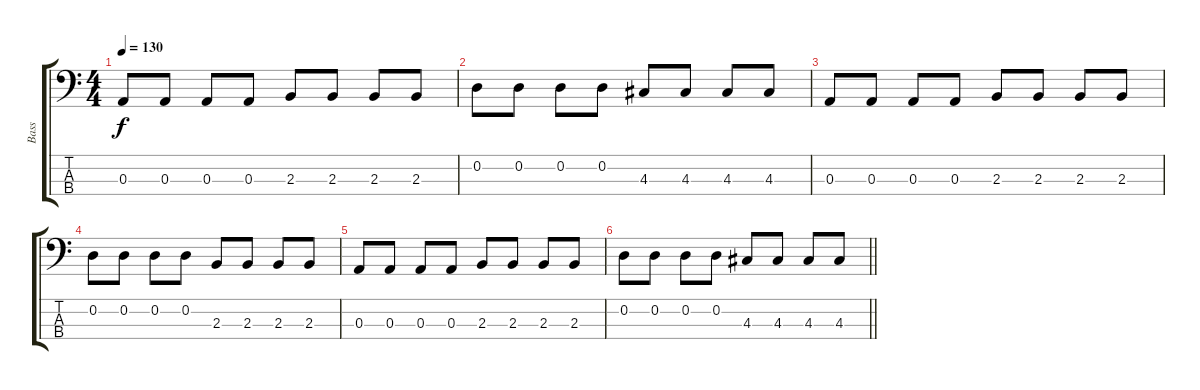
\track ("Bass" "Bass") {instrument electricbasspick}
\staff {score tabs}
\tuning (G2 D2 A1 E1) {hide}
\ts (4 4)
\tempo 130
\clef f4
\ks c
0.3.8{dy f} 0.3.8 0.3.8 0.3.8 2.3.8 2.3.8 2.3.8 2.3.8 |
0.2.8 0.2.8 0.2.8 0.2.8 4.3.8 4.3.8 4.3.8 4.3.8 |
0.3.8 0.3.8 0.3.8 0.3.8 2.3.8 2.3.8 2.3.8 2.3.8 |
0.2.8 0.2.8 0.2.8 0.2.8 2.3.8 2.3.8 2.3.8 2.3.8 |
0.3.8 0.3.8 0.3.8 0.3.8 2.3.8 2.3.8 2.3.8 2.3.8 |
\barLineRight lightlight
0.2.8 0.2.8 0.2.8 0.2.8 4.3.8 4.3.8 4.3.8 4.3.8
